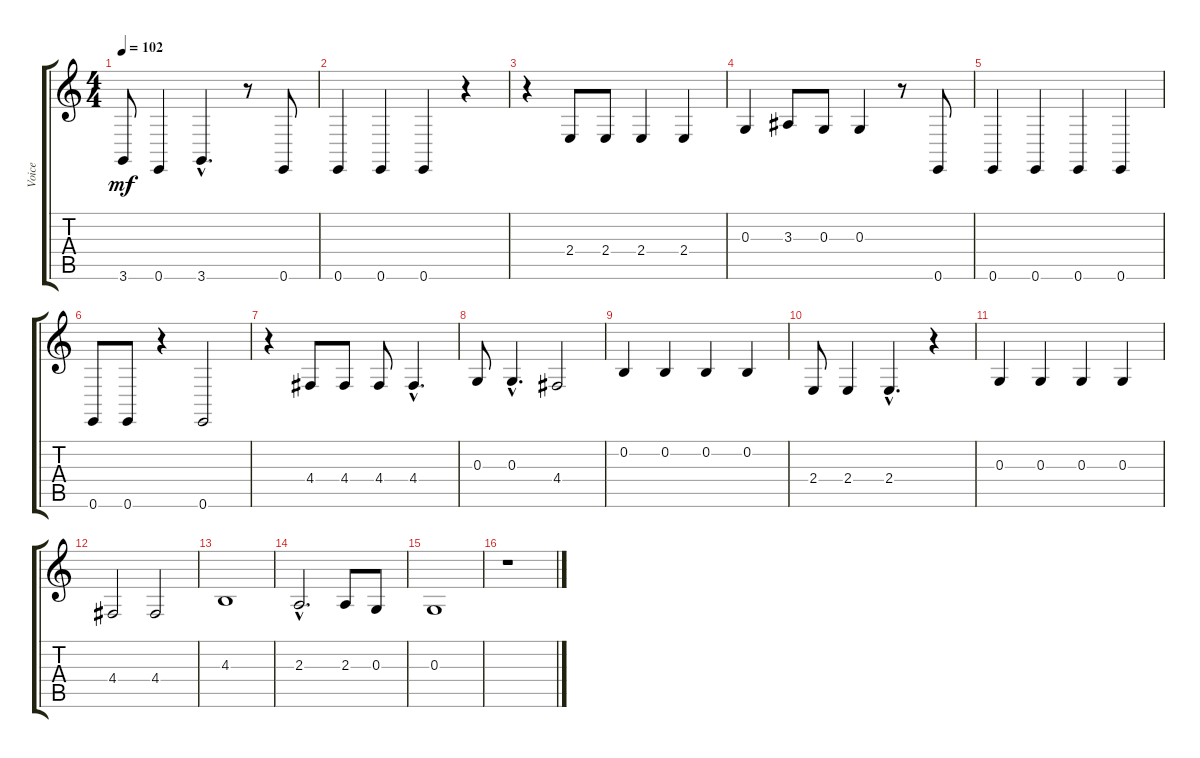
\track ("Voice" "Voice") {instrument acousticgrandpiano}
\staff {score tabs}
\tuning (E4 B3 G3 D3 A2 E2) {hide}
\ts (4 4)
\tempo 102
\clef g2
\ks c
3.6.8{dy mf} 0.6.4 3.6{hac}.4{d} r.8 0.6.8 |
0.6.4 0.6.4 0.6.4 r.4 |
r.4 2.4.8 2.4.8 2.4.4 2.4.4 |
0.3.4 3.3.8 0.3.8 0.3.4 r.8 0.6.8 |
0.6.4 0.6.4 0.6.4 0.6.4 |
0.6.8 0.6.8 r.4 0.6.2 |
r.4 4.4.8 4.4.8 4.4.8 4.4{hac}.4{d} |
0.3.8 0.3{hac}.4{d} 4.4.2 |
0.2.4 0.2.4 0.2.4 0.2.4 |
2.4.8 2.4.4 2.4{hac}.4{d} r.4 |
0.3.4 0.3.4 0.3.4 0.3.4 |
4.4.2 4.4.2 |
4.3.1 |
2.3{hac}.2{d} 2.3.8 0.3.8 |
0.3.1 |
r.1
